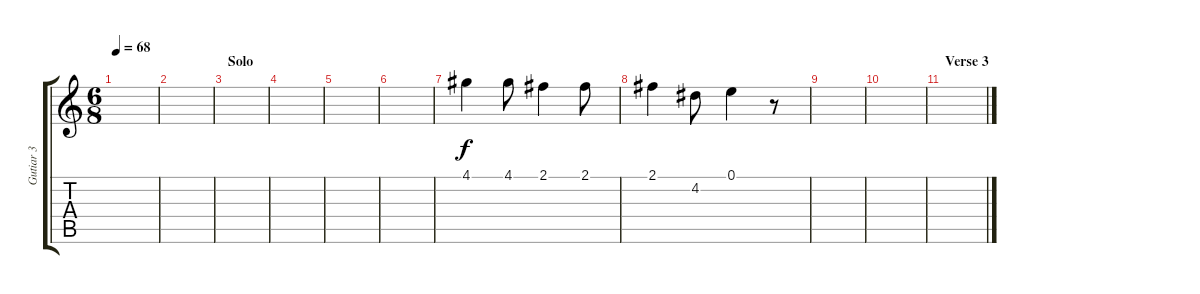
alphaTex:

\track ("Gutiar 3" "Gutiar 3") {instrument electricguitarclean}
\staff {score tabs}
\tuning (E4 B3 G3 D3 A2 E2) {hide}
\ts (6 8)
\tempo 68
\clef g2
\ks c
|
|
\section ("" "Solo")
|
|
|
|
4.1.4 4.1.8 2.1.4 2.1.8 |
2.1.4 4.2.8 0.1.4 r.8 |
|
|
\section ("" "Verse 3")
